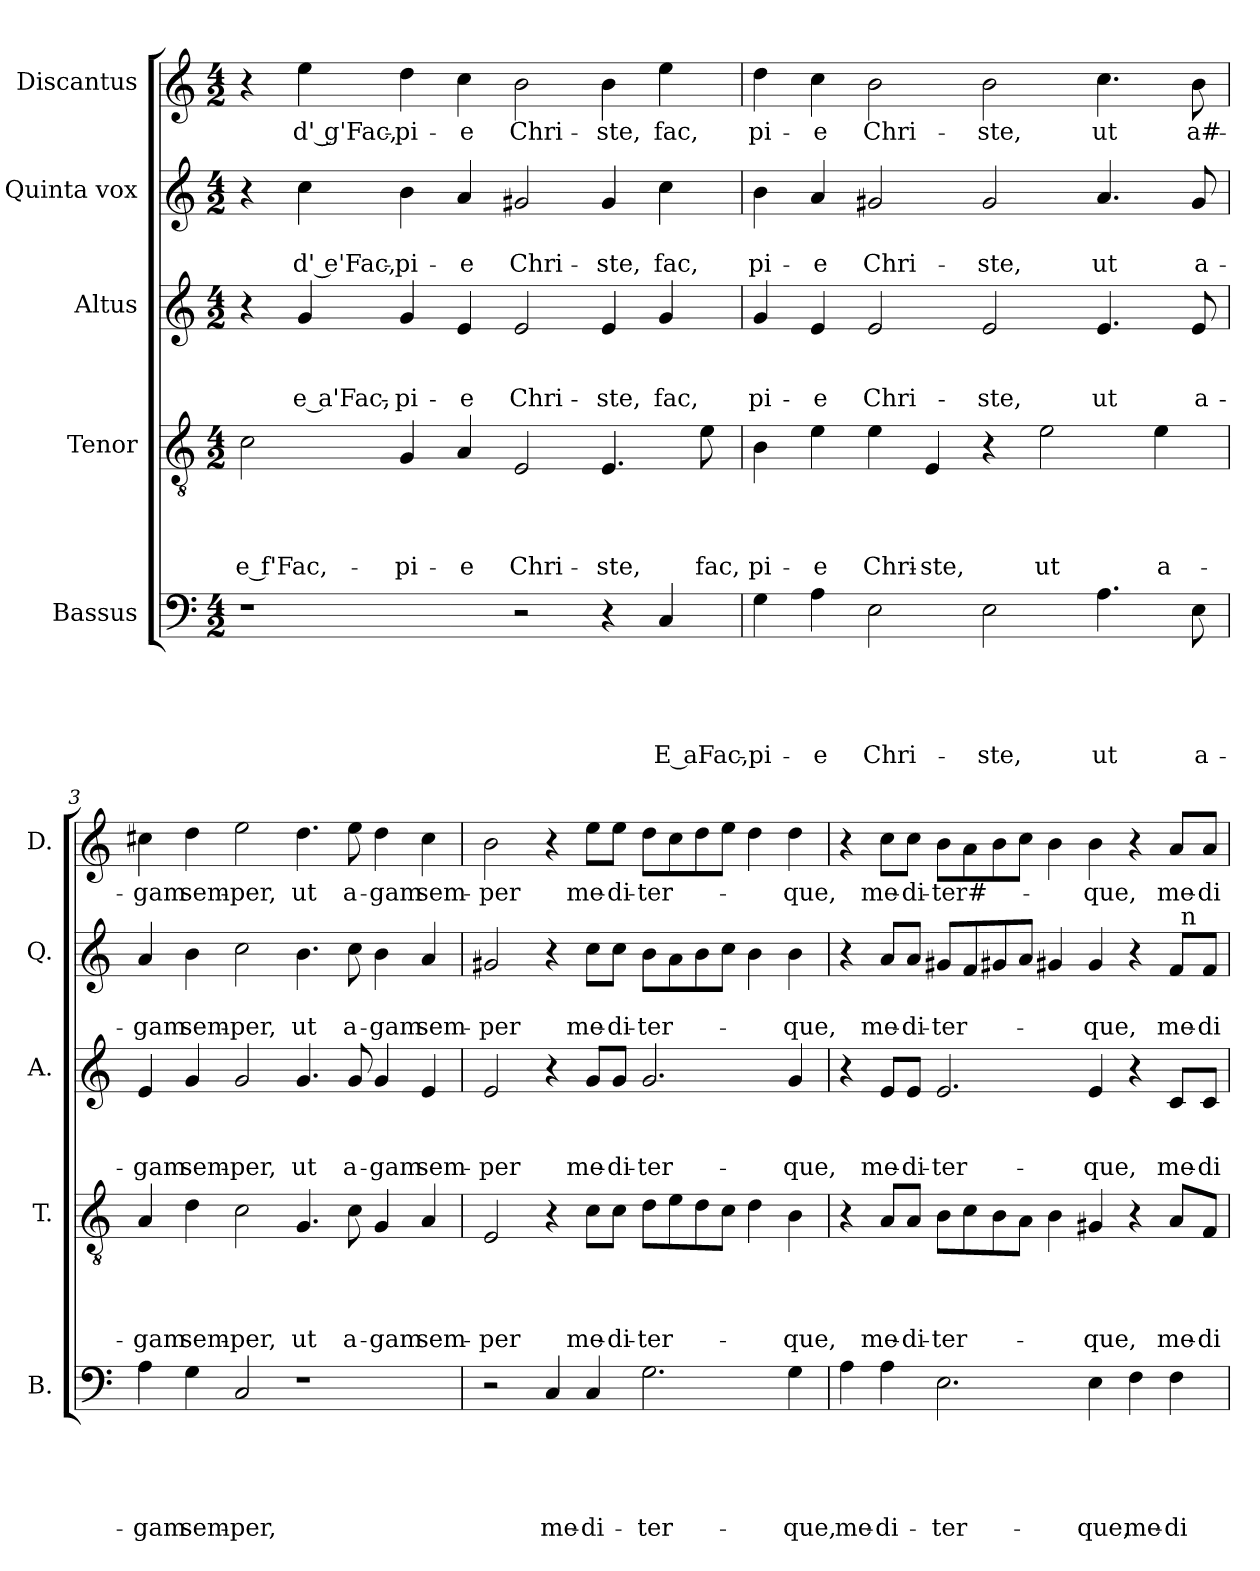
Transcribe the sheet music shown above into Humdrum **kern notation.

**kern	**text	**text	**text	**text	**text	**kern	**text	**text	**text	**text	**kern	**text	**text	**text	**kern	**text	**text	**kern	**text
*part5	*part5	*part5	*part5	*part5	*part5	*part4	*part4	*part4	*part4	*part4	*part3	*part3	*part3	*part3	*part2	*part2	*part2	*part1	*part1
*staff5	*staff5	*staff5	*staff5	*staff5	*staff5	*staff4	*staff4	*staff4	*staff4	*staff4	*staff3	*staff3	*staff3	*staff3	*staff2	*staff2	*staff2	*staff1	*staff1
*I"Bassus	*	*	*	*	*	*I"Tenor	*	*	*	*	*I"Altus	*	*	*	*I"Quinta vox	*	*	*I"Discantus	*
*I'B.	*	*	*	*	*	*I'T.	*	*	*	*	*I'A.	*	*	*	*I'Q.	*	*	*I'D.	*
*clefF4	*	*	*	*	*	*clefGv2	*	*	*	*	*clefG2	*	*	*	*clefG2	*	*	*clefG2	*
*k[]	*	*	*	*	*	*k[]	*	*	*	*	*k[]	*	*	*	*k[]	*	*	*k[]	*
*C:	*	*	*	*	*	*C:	*	*	*	*	*C:	*	*	*	*C:	*	*	*C:	*
*M4/2	*	*	*	*	*	*M4/2	*	*	*	*	*M4/2	*	*	*	*M4/2	*	*	*M4/2	*
=1	=1	=1	=1	=1	=1	=1	=1	=1	=1	=1	=1	=1	=1	=1	=1	=1	=1	=1	=1
!	!	!	!	!	!	!	!	!	!	!LO:LY:b:rj	!	!	!	!	!	!	!	!	!
1r	.	.	.	.	.	2c\	.	.	.	e f'Fac,-	4r	.	.	.	4r	.	.	4r	.
!	!	!	!	!	!	!	!	!	!	!	!	!	!	!LO:LY:b:rj	!	!	!LO:LY:b:rj	!	!LO:LY:b:rj
.	.	.	.	.	.	.	.	.	.	.	4g/	.	.	e a'Fac,-	4cc\	.	d' e'Fac,-	4ee\	d' g'Fac,-
!	!	!	!	!	!	!	!	!	!	!LO:LY:b	!	!	!	!LO:LY:b	!	!	!LO:LY:b	!	!LO:LY:b
.	.	.	.	.	.	4G/	.	.	.	-pi-	4g/	.	.	-pi-	4b\	.	-pi-	4dd\	-pi-
!	!	!	!	!	!	!	!	!	!	!LO:LY:b	!	!	!	!LO:LY:b	!	!	!LO:LY:b	!	!LO:LY:b
.	.	.	.	.	.	4A/	.	.	.	-e	4e/	.	.	-e	4a/	.	-e	4cc\	-e
!	!	!	!	!	!	!	!	!	!	!LO:LY:b	!	!	!	!LO:LY:b	!	!	!LO:LY:b	!	!LO:LY:b
2r	.	.	.	.	.	2E/	.	.	.	Chri-	2e/	.	.	Chri-	2g#X/	.	Chri-	2b\	Chri-
!	!	!	!	!	!	!	!	!	!	!LO:LY:b	!	!	!	!LO:LY:b	!	!	!LO:LY:b	!	!LO:LY:b
4r	.	.	.	.	.	4.E/	.	.	.	-ste,	4e/	.	.	-ste,	4g#/	.	-ste,	4b\	-ste,
!	!	!	!	!	!LO:LY:b:rj	!	!	!	!	!	!	!	!	!LO:LY:b	!	!	!LO:LY:b	!	!LO:LY:b
4C/	.	.	.	.	E aFac,-	.	.	.	.	.	4g/	.	.	fac,	4cc\	.	fac,	4ee\	fac,
!	!	!	!	!	!	!	!	!	!	!LO:LY:b	!	!	!	!	!	!	!	!	!
.	.	.	.	.	.	8e\	.	.	.	fac,	.	.	.	.	.	.	.	.	.
=2	=2	=2	=2	=2	=2	=2	=2	=2	=2	=2	=2	=2	=2	=2	=2	=2	=2	=2	=2
!	!	!	!	!	!LO:LY:b	!	!	!	!	!LO:LY:b	!	!	!	!LO:LY:b	!	!	!LO:LY:b	!	!LO:LY:b
4G\	.	.	.	.	-pi-	4B\	.	.	.	pi-	4g/	.	.	pi-	4b\	.	pi-	4dd\	pi-
!	!	!	!	!	!LO:LY:b	!	!	!	!	!LO:LY:b	!	!	!	!LO:LY:b	!	!	!LO:LY:b	!	!LO:LY:b
4A\	.	.	.	.	-e	4e\	.	.	.	-e	4e/	.	.	-e	4a/	.	-e	4cc\	-e
!	!	!	!	!	!LO:LY:b	!	!	!	!	!LO:LY:b	!	!	!	!LO:LY:b	!	!	!LO:LY:b	!	!LO:LY:b
2E\	.	.	.	.	Chri-	4e\	.	.	.	Chri-	2e/	.	.	Chri-	2g#X/	.	Chri-	2b\	Chri-
!	!	!	!	!	!	!	!	!	!	!LO:LY:b	!	!	!	!	!	!	!	!	!
.	.	.	.	.	.	4E/	.	.	.	-ste,	.	.	.	.	.	.	.	.	.
!	!	!	!	!	!LO:LY:b	!	!	!	!	!	!	!	!	!LO:LY:b	!	!	!LO:LY:b	!	!LO:LY:b
2E\	.	.	.	.	-ste,	4r	.	.	.	.	2e/	.	.	-ste,	2g#/	.	-ste,	2b\	-ste,
!	!	!	!	!	!	!	!	!	!	!LO:LY:b	!	!	!	!	!	!	!	!	!
.	.	.	.	.	.	2e\	.	.	.	ut	.	.	.	.	.	.	.	.	.
!	!	!	!	!	!LO:LY:b	!	!	!	!	!	!	!	!	!LO:LY:b	!	!	!LO:LY:b	!	!LO:LY:b
4.A\	.	.	.	.	ut	.	.	.	.	.	4.e/	.	.	ut	4.a/	.	ut	4.cc\	ut
!	!	!	!	!	!	!	!	!	!	!LO:LY:b	!	!	!	!	!	!	!	!	!
.	.	.	.	.	.	4e\	.	.	.	a-	.	.	.	.	.	.	.	.	.
!	!	!	!	!	!LO:LY:b	!	!	!	!	!	!	!	!	!LO:LY:b	!	!	!LO:LY:b	!	!LO:LY:b
8E\	.	.	.	.	a-	.	.	.	.	.	8e/	.	.	a-	8g#/	.	a-	8b\	a#-
=3	=3	=3	=3	=3	=3	=3	=3	=3	=3	=3	=3	=3	=3	=3	=3	=3	=3	=3	=3
!	!	!	!	!	!LO:LY:b	!	!	!	!	!LO:LY:b	!	!	!	!LO:LY:b	!	!	!LO:LY:b	!	!LO:LY:b
4A\	.	.	.	.	-gam	4A/	.	.	.	-gam	4e/	.	.	-gam	4a/	.	-gam	4cc#X\	-gam
!	!	!	!	!	!LO:LY:b	!	!	!	!	!LO:LY:b	!	!	!	!LO:LY:b	!	!	!LO:LY:b	!	!LO:LY:b
4G\	.	.	.	.	sem-	4d\	.	.	.	sem-	4g/	.	.	sem-	4b\	.	sem-	4dd\	sem-
!	!	!	!	!	!LO:LY:b	!	!	!	!	!LO:LY:b	!	!	!	!LO:LY:b	!	!	!LO:LY:b	!	!LO:LY:b
2C/	.	.	.	.	-per,	2c\	.	.	.	-per,	2g/	.	.	-per,	2cc\	.	-per,	2ee\	-per,
!	!	!	!	!	!	!	!	!	!	!LO:LY:b	!	!	!	!LO:LY:b	!	!	!LO:LY:b	!	!LO:LY:b
1r	.	.	.	.	.	4.G/	.	.	.	ut	4.g/	.	.	ut	4.b\	.	ut	4.dd\	ut
!	!	!	!	!	!	!	!	!	!	!LO:LY:b	!	!	!	!LO:LY:b	!	!	!LO:LY:b	!	!LO:LY:b
.	.	.	.	.	.	8c\	.	.	.	a-	8g/	.	.	a-	8cc\	.	a-	8ee\	a-
!	!	!	!	!	!	!	!	!	!	!LO:LY:b	!	!	!	!LO:LY:b	!	!	!LO:LY:b	!	!LO:LY:b
.	.	.	.	.	.	4G/	.	.	.	-gam	4g/	.	.	-gam	4b\	.	-gam	4dd\	-gam
!	!	!	!	!	!	!	!	!	!	!LO:LY:b	!	!	!	!LO:LY:b	!	!	!LO:LY:b	!	!LO:LY:b
.	.	.	.	.	.	4A/	.	.	.	sem-	4e/	.	.	sem-	4a/	.	sem-	4cc#\	sem-
!!LO:LB:g=z
=4	=4	=4	=4	=4	=4	=4	=4	=4	=4	=4	=4	=4	=4	=4	=4	=4	=4	=4	=4
!	!	!	!	!	!	!	!	!	!	!LO:LY:b	!	!	!	!LO:LY:b	!	!	!LO:LY:b	!	!LO:LY:b
2r	.	.	.	.	.	2E/	.	.	.	-per	2e/	.	.	-per	2g#X/	.	-per	2b\	-per
!	!	!	!	!	!LO:LY:b	!	!	!	!	!	!	!	!	!	!	!	!	!	!
4C/	.	.	.	.	me-	4r	.	.	.	.	4r	.	.	.	4r	.	.	4r	.
!	!	!	!	!	!LO:LY:b	!	!	!	!	!LO:LY:b	!	!	!	!LO:LY:b	!	!	!LO:LY:b	!	!LO:LY:b
4C/	.	.	.	.	-di-	8c\L	.	.	.	me-	8g/L	.	.	me-	8cc\L	.	me-	8ee\L	me-
!	!	!	!	!	!	!	!	!	!	!LO:LY:b	!	!	!	!LO:LY:b	!	!	!LO:LY:b	!	!LO:LY:b
.	.	.	.	.	.	8c\J	.	.	.	-di-	8g/J	.	.	-di-	8cc\J	.	-di-	8ee\J	-di-
!	!	!	!	!	!LO:LY:b	!	!	!	!	!LO:LY:b	!	!	!	!LO:LY:b	!	!	!LO:LY:b	!	!LO:LY:b
2.G\	.	.	.	.	-ter-	8d\L	.	.	.	-ter-	2.g/	.	.	-ter-	8b\L	.	-ter-	8dd\L	-ter-
.	.	.	.	.	.	8e\	.	.	.	.	.	.	.	.	8a\	.	.	8cc\	.
.	.	.	.	.	.	8d\	.	.	.	.	.	.	.	.	8b\	.	.	8dd\	.
.	.	.	.	.	.	8c\J	.	.	.	.	.	.	.	.	8cc\J	.	.	8ee\J	.
.	.	.	.	.	.	4d\	.	.	.	.	.	.	.	.	4b\	.	.	4dd\	.
!	!	!	!	!	!LO:LY:b	!	!	!	!	!LO:LY:b	!	!	!	!LO:LY:b	!	!	!LO:LY:b	!	!LO:LY:b
4G\	.	.	.	.	-que,	4B\	.	.	.	-que,	4g/	.	.	-que,	4b\	.	-que,	4dd\	-que,
=5	=5	=5	=5	=5	=5	=5	=5	=5	=5	=5	=5	=5	=5	=5	=5	=5	=5	=5	=5
!	!	!	!	!	!LO:LY:b	!	!	!	!	!	!	!	!	!	!	!	!	!	!
*	*	*	*	*	*	*	*	*	*	*	*	*	*	*	*^	*	*	*	*
4A\	.	.	.	.	me-	4r	.	.	.	.	4r	.	.	.	4r	1ryy	.	.	4r	.
!	!	!	!	!	!LO:LY:b	!	!	!	!	!LO:LY:b	!	!	!	!LO:LY:b	!	!	!	!LO:LY:b	!	!LO:LY:b
4A\	.	.	.	.	-di-	8A/L	.	.	.	me-	8e/L	.	.	me-	8a/L	.	.	me-	8cc\L	me-
!	!	!	!	!	!	!	!	!	!	!LO:LY:b	!	!	!	!LO:LY:b	!	!	!	!LO:LY:b	!	!LO:LY:b
.	.	.	.	.	.	8A/J	.	.	.	-di-	8e/J	.	.	-di-	8a/J	.	.	-di-	8cc\J	-di-
!	!	!	!	!	!LO:LY:b	!	!	!	!	!LO:LY:b	!	!	!	!LO:LY:b	!	!	!	!LO:LY:b	!	!LO:LY:b
2.E\	.	.	.	.	-ter-	8B\L	.	.	.	-ter-	2.e/	.	.	-ter-	8g#X/L	.	.	-ter-	8b\L	-ter#-
.	.	.	.	.	.	8c\	.	.	.	.	.	.	.	.	8f/	.	.	.	8a\	.
.	.	.	.	.	.	8B\	.	.	.	.	.	.	.	.	8g#X/	.	.	.	8b\	.
.	.	.	.	.	.	8A\J	.	.	.	.	.	.	.	.	8a/J	.	.	.	8cc\J	.
.	.	.	.	.	.	4B\	.	.	.	.	.	.	.	.	4g#X/	2ryy	.	.	4b\	.
!	!	!	!	!	!LO:LY:b	!	!	!	!	!LO:LY:b	!	!	!	!LO:LY:b	!	!	!	!LO:LY:b	!	!LO:LY:b
4E\	.	.	.	.	-que,	4G#X/	.	.	.	-que,	4e/	.	.	-que,	4g#/	.	.	-que,	4b\	-que,
!	!	!	!	!	!LO:LY:b	!	!	!	!	!	!	!	!	!	!	!	!	!	!	!
4F\	.	.	.	.	me-	4r	.	.	.	.	4r	.	.	.	4r	4ryy	.	.	4r	.
!	!	!	!	!	!LO:LY:b	!	!	!	!	!LO:LY:b	!	!	!	!LO:LY:b	!	!	!	!LO:LY:b	!	!LO:LY:b
4F\	.	.	.	.	-di-	8A/L	.	.	.	me-	8c/L	.	.	me-	8f/L	32ryy	.	me-	8a/L	me-
!	!	!	!	!	!	!	!	!	!	!	!	!	!	!	!	!LO:TX:a:t=n	!	!	!	!
.	.	.	.	.	.	.	.	.	.	.	.	.	.	.	.	8..ryy	.	.	.	.
!	!	!	!	!	!	!	!	!	!	!LO:LY:b	!	!	!	!LO:LY:b	!	!	!	!LO:LY:b	!	!LO:LY:b
.	.	.	.	.	.	8F/J	.	.	.	-di-	8c/J	.	.	-di-	8f/J	.	.	-di-	8a/J	-di-
*	*	*	*	*	*	*	*	*	*	*	*	*	*	*	*v	*v	*	*	*	*
=	=	=	=	=	=	=	=	=	=	=	=	=	=	=	=	=	=	=	=
*-	*-	*-	*-	*-	*-	*-	*-	*-	*-	*-	*-	*-	*-	*-	*-	*-	*-	*-	*-
